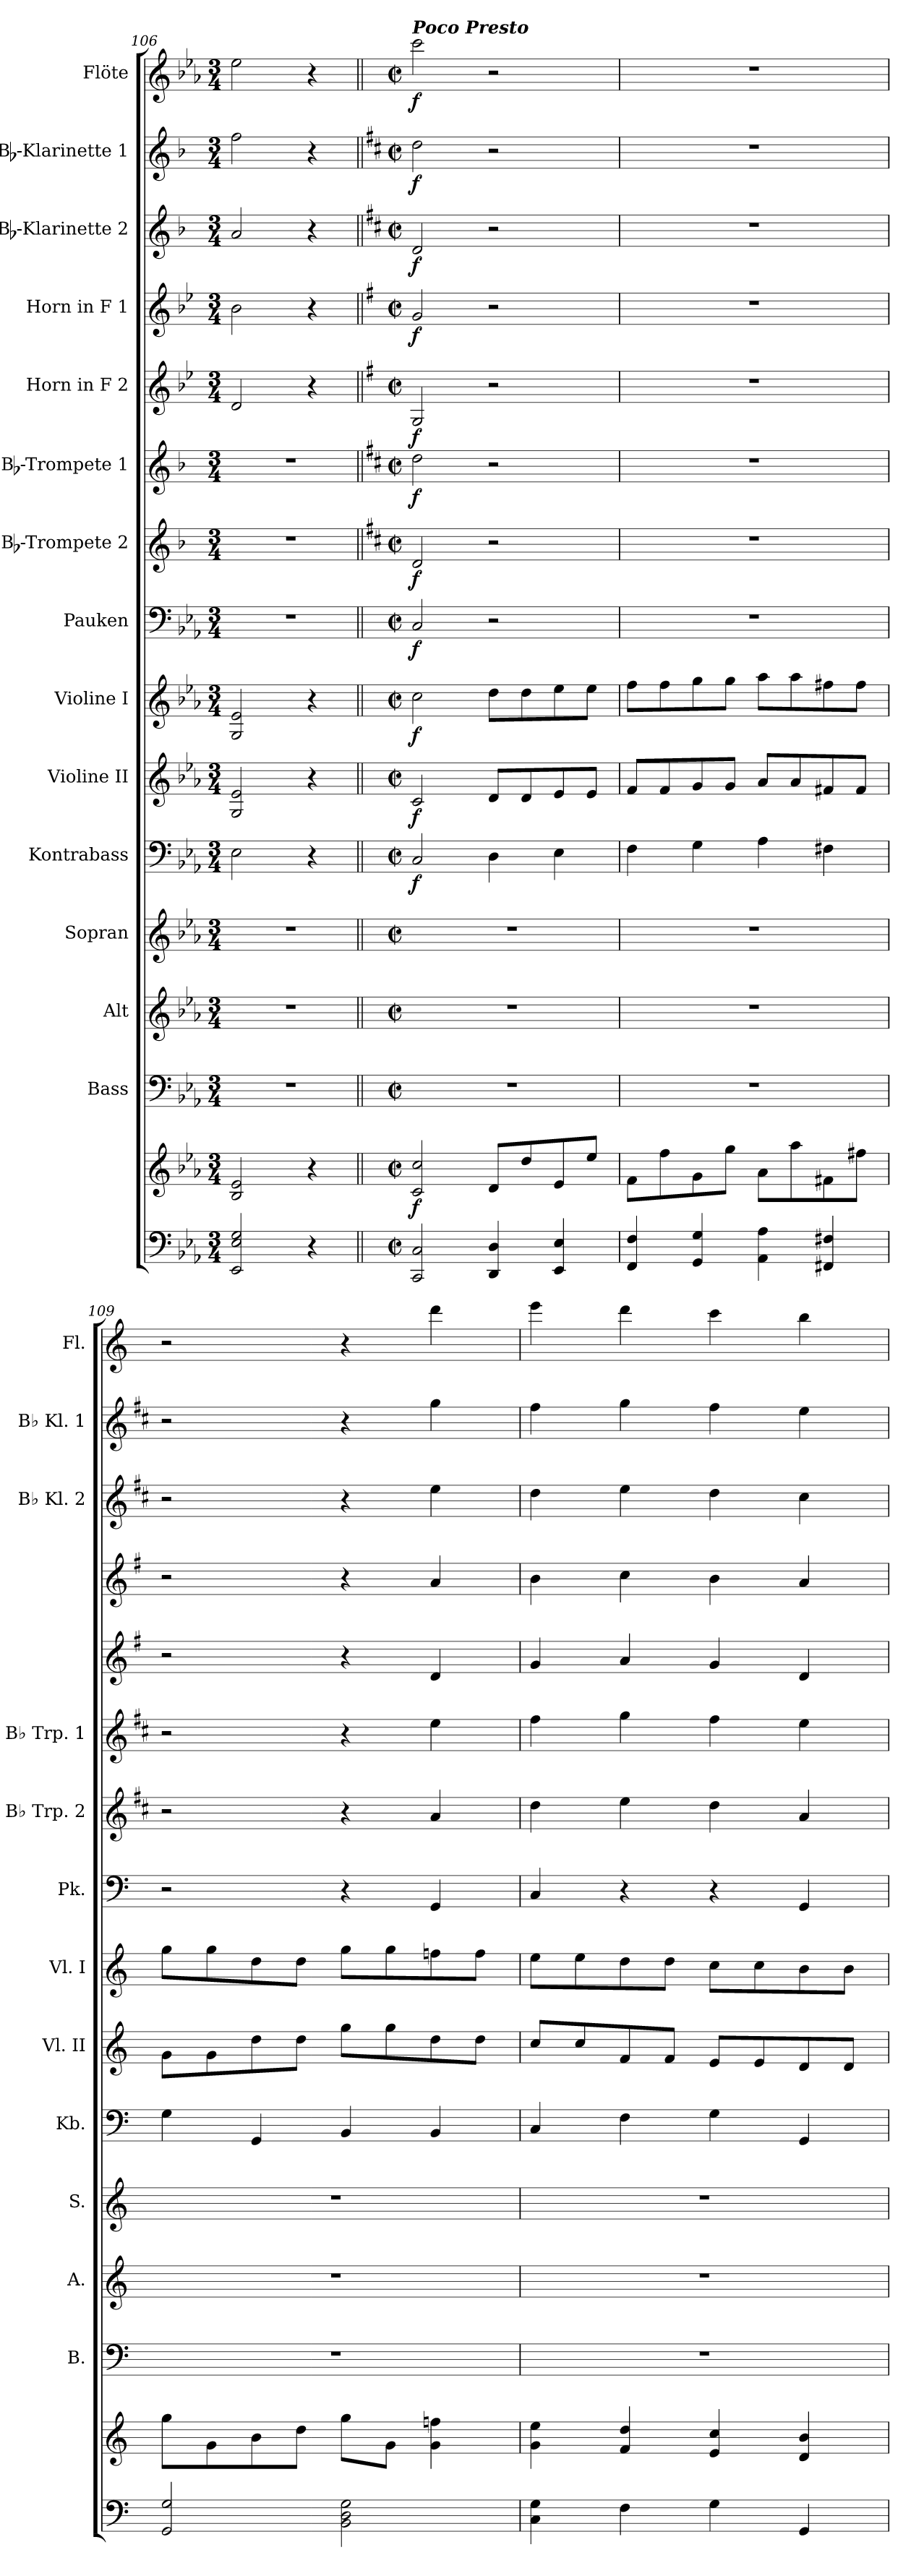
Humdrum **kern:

**kern	**kern	**dynam	**kern	**kern	**kern	**kern	**dynam	**kern	**dynam	**kern	**dynam	**kern	**dynam	**kern	**dynam	**kern	**dynam	**kern	**dynam	**kern	**dynam	**kern	**dynam	**kern	**dynam	**kern	**dynam
*part15	*part15	*part15	*part14	*part13	*part12	*part11	*part11	*part10	*part10	*part9	*part9	*part8	*part8	*part7	*part7	*part6	*part6	*part5	*part5	*part4	*part4	*part3	*part3	*part2	*part2	*part1	*part1
*staff16	*staff15	*staff15/16	*staff14	*staff13	*staff12	*staff11	*staff11	*staff10	*staff10	*staff9	*staff9	*staff8	*staff8	*staff7	*staff7	*staff6	*staff6	*staff5	*staff5	*staff4	*staff4	*staff3	*staff3	*staff2	*staff2	*staff1	*staff1
*	*	*	*I"Bass	*I"Alt	*I"Sopran	*I"Kontrabass	*	*I"Violine II	*	*I"Violine I	*	*I"Pauken	*	*I"Bb-Trompete 2	*	*I"Bb-Trompete 1	*	*I"Horn in F 2	*	*I"Horn in F 1	*	*I"Bb-Klarinette 2	*	*I"Bb-Klarinette 1	*	*I"Flöte	*
*	*	*	*I'B.	*I'A.	*I'S.	*I'Kb.	*	*I'Vl. II	*	*I'Vl. I	*	*I'Pk.	*	*I'Bb Trp. 2	*	*I'Bb Trp. 1	*	*	*	*	*	*I'Bb Kl. 2	*	*I'Bb Kl. 1	*	*I'Fl.	*
*clefF4	*clefG2	*	*clefF4	*clefG2	*clefG2	*clefF4	*	*clefG2	*	*clefG2	*	*clefF4	*	*clefG2	*	*clefG2	*	*clefG2	*	*clefG2	*	*clefG2	*	*clefG2	*	*clefG2	*
*	*	*	*	*	*	*ITrd7c12	*	*	*	*	*	*	*	*ITrd1c2	*	*ITrd1c2	*	*ITrd4c7	*	*ITrd4c7	*	*ITrd1c2	*	*ITrd1c2	*	*	*
*k[b-e-a-]	*k[b-e-a-]	*	*k[b-e-a-]	*k[b-e-a-]	*k[b-e-a-]	*k[b-e-a-]	*	*k[b-e-a-]	*	*k[b-e-a-]	*	*k[b-e-a-]	*	*k[b-e-a-]	*	*k[b-e-a-]	*	*k[b-e-a-]	*	*k[b-e-a-]	*	*k[b-e-a-]	*	*k[b-e-a-]	*	*k[b-e-a-]	*
*E-:	*E-:	*	*E-:	*E-:	*E-:	*E-:	*	*E-:	*	*E-:	*	*E-:	*	*E-:	*	*E-:	*	*E-:	*	*E-:	*	*E-:	*	*E-:	*	*E-:	*
*M3/4	*M3/4	*	*M3/4	*M3/4	*M3/4	*M3/4	*	*M3/4	*	*M3/4	*	*M3/4	*	*M3/4	*	*M3/4	*	*M3/4	*	*M3/4	*	*M3/4	*	*M3/4	*	*M3/4	*
=106	=106	=106	=106	=106	=106	=106	=106	=106	=106	=106	=106	=106	=106	=106	=106	=106	=106	=106	=106	=106	=106	=106	=106	=106	=106	=106	=106
2EE-/ 2E-/ 2G/	2B-/ 2e-/	.	2.r	2.r	2.r	2EE-\	.	2G/ 2e-/	.	2G/ 2e-/	.	2.r	.	2.r	.	2.r	.	2G/	.	2e-\	.	2g/	.	2ee-\	.	2ee-\	.
4r	4r	.	.	.	.	4r	.	4r	.	4r	.	.	.	.	.	.	.	4r	.	4r	.	4r	.	4r	.	4r	.
!!LO:PB:g=z
=107||	=107||	=107||	=107||	=107||	=107||	=107||	=107||	=107||	=107||	=107||	=107||	=107||	=107||	=107||	=107||	=107||	=107||	=107||	=107||	=107||	=107||	=107||	=107||	=107||	=107||	=107||	=107||
*k[]	*k[]	*	*k[]	*k[]	*k[]	*k[]	*	*k[]	*	*k[]	*	*k[]	*	*k[]	*	*k[]	*	*k[]	*	*k[]	*	*k[]	*	*k[]	*	*k[]	*
*C:	*C:	*	*C:	*C:	*C:	*C:	*	*C:	*	*C:	*	*C:	*	*C:	*	*C:	*	*C:	*	*C:	*	*C:	*	*C:	*	*C:	*
*M2/2	*M2/2	*	*M2/2	*M2/2	*M2/2	*M2/2	*	*M2/2	*	*M2/2	*	*M2/2	*	*M2/2	*	*M2/2	*	*M2/2	*	*M2/2	*	*M2/2	*	*M2/2	*	*M2/2	*
*met(c|)	*met(c|)	*	*met(c|)	*met(c|)	*met(c|)	*met(c|)	*	*met(c|)	*	*met(c|)	*	*met(c|)	*	*met(c|)	*	*met(c|)	*	*met(c|)	*	*met(c|)	*	*met(c|)	*	*met(c|)	*	*met(c|)	*
!	!	!	!	!	!	!	!	!	!	!	!	!	!	!	!	!	!	!	!	!	!	!	!	!	!	!LO:TX:a:Bi:t=Poco Presto	!
!	!	!LO:DY:b	!	!	!	!	!LO:DY:b	!	!LO:DY:b	!	!LO:DY:b	!	!LO:DY:b	!	!LO:DY:b	!	!LO:DY:b	!	!LO:DY:b	!	!LO:DY:b	!	!LO:DY:b	!	!LO:DY:b	!	!LO:DY:b
2CC/ 2C/	2c/ 2cc/	f	1r	1r	1r	2CC/	f	2c/	f	2cc\	f	2C/	f	2c/	f	2cc\	f	2C/	f	2c/	f	2c/	f	2cc\	f	2ccc\	f
4DD/ 4D/	8d/L	.	.	.	.	4DD\	.	8d/L	.	8dd\L	.	2r	.	2r	.	2r	.	2r	.	2r	.	2r	.	2r	.	2r	.
.	8dd/	.	.	.	.	.	.	8d/	.	8dd\	.	.	.	.	.	.	.	.	.	.	.	.	.	.	.	.	.
4EE/ 4E/	8e/	.	.	.	.	4EE\	.	8e/	.	8ee\	.	.	.	.	.	.	.	.	.	.	.	.	.	.	.	.	.
.	8ee/J	.	.	.	.	.	.	8e/J	.	8ee\J	.	.	.	.	.	.	.	.	.	.	.	.	.	.	.	.	.
=108	=108	=108	=108	=108	=108	=108	=108	=108	=108	=108	=108	=108	=108	=108	=108	=108	=108	=108	=108	=108	=108	=108	=108	=108	=108	=108	=108
4FF/ 4F/	8f\L	.	1r	1r	1r	4FF\	.	8f/L	.	8ff\L	.	1r	.	1r	.	1r	.	1r	.	1r	.	1r	.	1r	.	1r	.
.	8ff\	.	.	.	.	.	.	8f/	.	8ff\	.	.	.	.	.	.	.	.	.	.	.	.	.	.	.	.	.
4GG/ 4G/	8g\	.	.	.	.	4GG\	.	8g/	.	8gg\	.	.	.	.	.	.	.	.	.	.	.	.	.	.	.	.	.
.	8gg\J	.	.	.	.	.	.	8g/J	.	8gg\J	.	.	.	.	.	.	.	.	.	.	.	.	.	.	.	.	.
4AA\ 4A\	8a\L	.	.	.	.	4AA\	.	8a/L	.	8aa\L	.	.	.	.	.	.	.	.	.	.	.	.	.	.	.	.	.
.	8aa\	.	.	.	.	.	.	8a/	.	8aa\	.	.	.	.	.	.	.	.	.	.	.	.	.	.	.	.	.
4FF#X/ 4F#X/	8f#X\	.	.	.	.	4FF#X\	.	8f#X/	.	8ff#X\	.	.	.	.	.	.	.	.	.	.	.	.	.	.	.	.	.
.	8ff#X\J	.	.	.	.	.	.	8f#/J	.	8ff#\J	.	.	.	.	.	.	.	.	.	.	.	.	.	.	.	.	.
=109	=109	=109	=109	=109	=109	=109	=109	=109	=109	=109	=109	=109	=109	=109	=109	=109	=109	=109	=109	=109	=109	=109	=109	=109	=109	=109	=109
2GG/ 2G/	8gg\L	.	1r	1r	1r	4GG\	.	8g\L	.	8gg\L	.	2r	.	2r	.	2r	.	2r	.	2r	.	2r	.	2r	.	2r	.
.	8g\	.	.	.	.	.	.	8g\	.	8gg\	.	.	.	.	.	.	.	.	.	.	.	.	.	.	.	.	.
.	8b\	.	.	.	.	4GGG/	.	8dd\	.	8dd\	.	.	.	.	.	.	.	.	.	.	.	.	.	.	.	.	.
.	8dd\J	.	.	.	.	.	.	8dd\J	.	8dd\J	.	.	.	.	.	.	.	.	.	.	.	.	.	.	.	.	.
2BB\ 2D\ 2G\	8gg\L	.	.	.	.	4BBB/	.	8gg\L	.	8gg\L	.	4r	.	4r	.	4r	.	4r	.	4r	.	4r	.	4r	.	4r	.
.	8g\J	.	.	.	.	.	.	8gg\	.	8gg\	.	.	.	.	.	.	.	.	.	.	.	.	.	.	.	.	.
.	4g\ 4ffn\	.	.	.	.	4BBB/	.	8dd\	.	8ffn\	.	4GG/	.	4g/	.	4dd\	.	4G/	.	4d/	.	4dd\	.	4ff\	.	4ddd\	.
.	.	.	.	.	.	.	.	8dd\J	.	8ff\J	.	.	.	.	.	.	.	.	.	.	.	.	.	.	.	.	.
=110	=110	=110	=110	=110	=110	=110	=110	=110	=110	=110	=110	=110	=110	=110	=110	=110	=110	=110	=110	=110	=110	=110	=110	=110	=110	=110	=110
4C\ 4G\	4g\ 4ee\	.	1r	1r	1r	4CC/	.	8cc/L	.	8ee\L	.	4C/	.	4cc\	.	4ee\	.	4c/	.	4e\	.	4cc\	.	4ee\	.	4eee\	.
.	.	.	.	.	.	.	.	8cc/	.	8ee\	.	.	.	.	.	.	.	.	.	.	.	.	.	.	.	.	.
4F\	4f/ 4dd/	.	.	.	.	4FF\	.	8f/	.	8dd\	.	4r	.	4dd\	.	4ff\	.	4d/	.	4f\	.	4dd\	.	4ff\	.	4ddd\	.
.	.	.	.	.	.	.	.	8f/J	.	8dd\J	.	.	.	.	.	.	.	.	.	.	.	.	.	.	.	.	.
4G\	4e/ 4cc/	.	.	.	.	4GG\	.	8e/L	.	8cc\L	.	4r	.	4cc\	.	4ee\	.	4c/	.	4e\	.	4cc\	.	4ee\	.	4ccc\	.
.	.	.	.	.	.	.	.	8e/	.	8cc\	.	.	.	.	.	.	.	.	.	.	.	.	.	.	.	.	.
4GG/	4d/ 4b/	.	.	.	.	4GGG/	.	8d/	.	8b\	.	4GG/	.	4g/	.	4dd\	.	4G/	.	4d/	.	4b\	.	4dd\	.	4bb\	.
.	.	.	.	.	.	.	.	8d/J	.	8b\J	.	.	.	.	.	.	.	.	.	.	.	.	.	.	.	.	.
=	=	=	=	=	=	=	=	=	=	=	=	=	=	=	=	=	=	=	=	=	=	=	=	=	=	=	=
*-	*-	*-	*-	*-	*-	*-	*-	*-	*-	*-	*-	*-	*-	*-	*-	*-	*-	*-	*-	*-	*-	*-	*-	*-	*-	*-	*-
